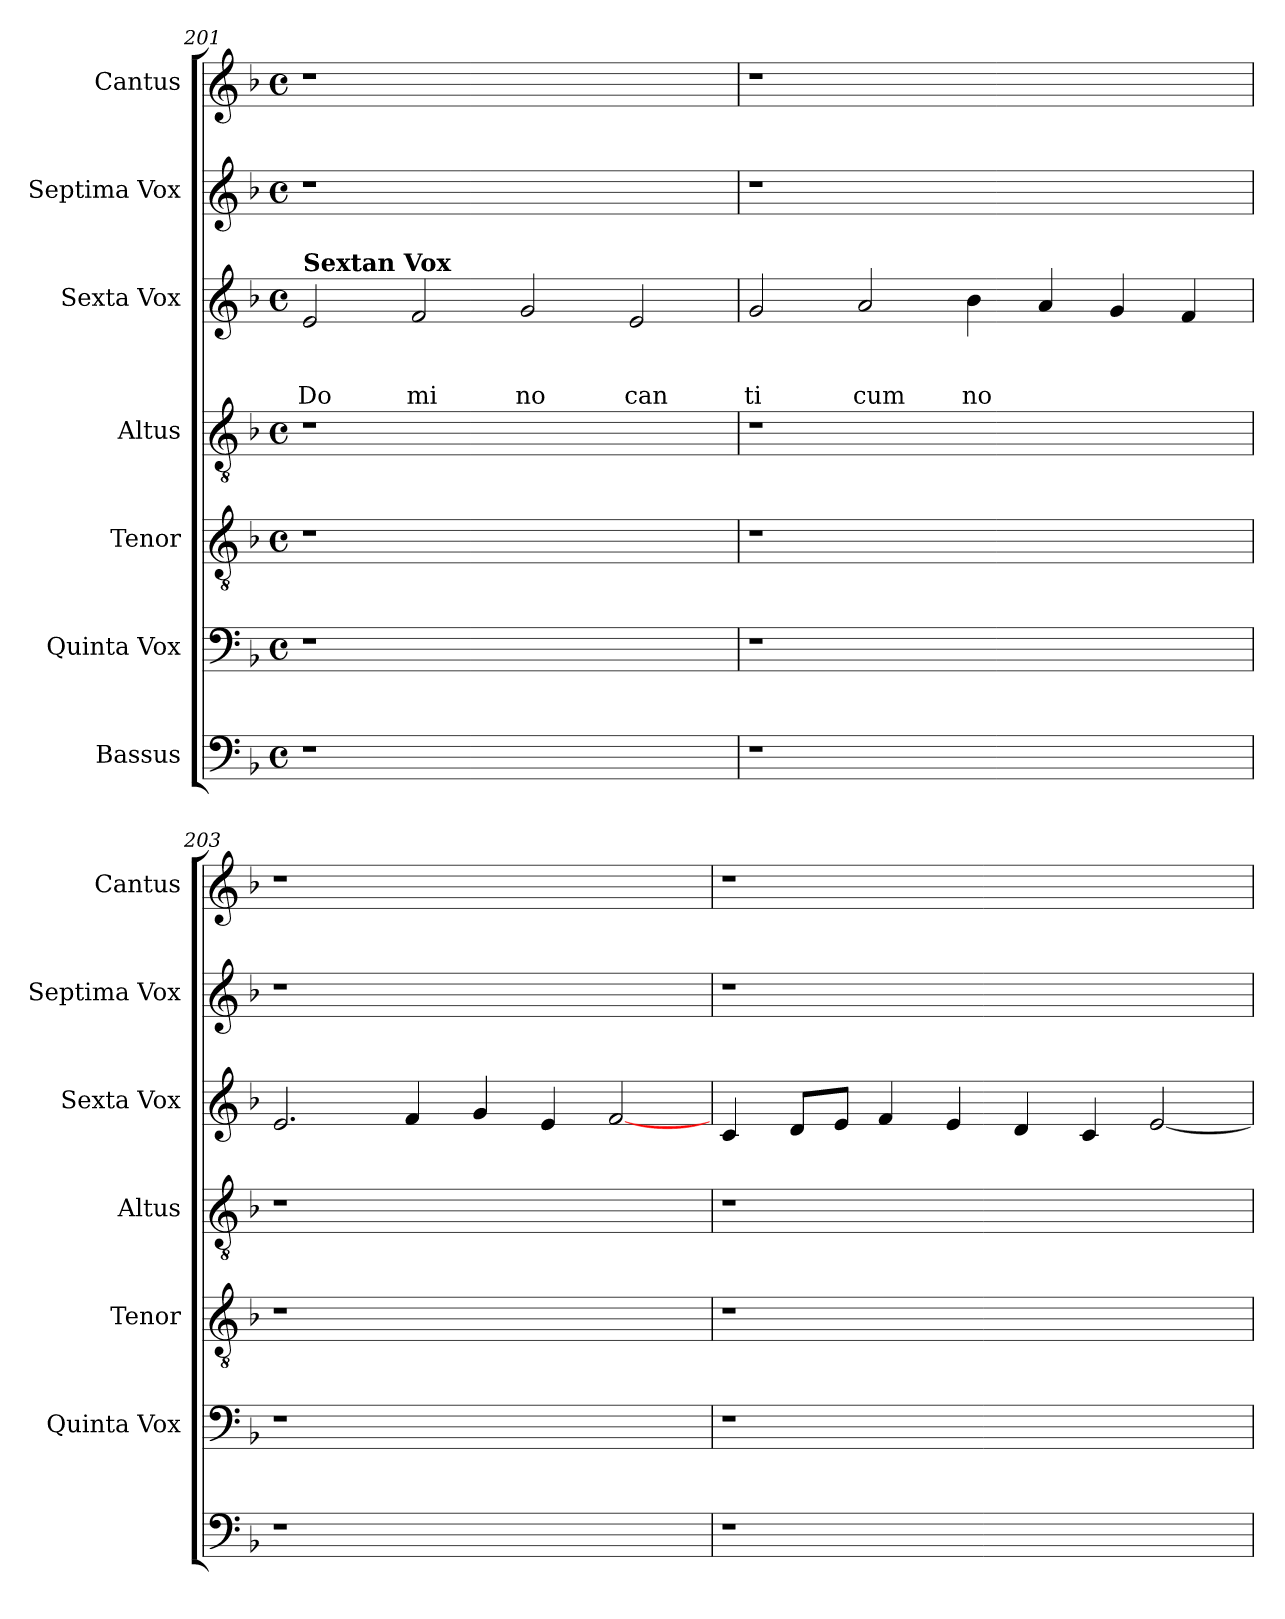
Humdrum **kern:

**kern	**kern	**kern	**kern	**kern	**text	**text	**text	**kern	**kern
*part7	*part6	*part5	*part4	*part3	*part3	*part3	*part3	*part2	*part1
*staff7	*staff6	*staff5	*staff4	*staff3	*staff3	*staff3	*staff3	*staff2	*staff1
*I"Bassus	*I"Quinta Vox	*I"Tenor	*I"Altus	*I"Sexta Vox	*	*	*	*I"Septima Vox	*I"Cantus
*	*I'Quinta Vox	*I'Tenor	*I'Altus	*I'Sexta Vox	*	*	*	*I'Septima Vox	*I'Cantus
*clefF4	*clefF4	*clefGv2	*clefGv2	*clefG2	*	*	*	*clefG2	*clefG2
*k[b-]	*k[b-]	*k[b-]	*k[b-]	*k[b-]	*	*	*	*k[b-]	*k[b-]
*F:	*F:	*F:	*F:	*F:	*	*	*	*F:	*F:
*M4/4	*M4/4	*M4/4	*M4/4	*M4/4	*	*	*	*M4/4	*M4/4
*met(c)	*met(c)	*met(c)	*met(c)	*met(c)	*	*	*	*met(c)	*met(c)
=201	=201	=201	=201	=201	=201	=201	=201	=201	=201
!	!	!	!	!LO:TX:a:B:t=Sextan Vox	!	!	!	!	!
!	!	!	!	!	!	!	!LO:LY:b	!	!
1r	1r	1r	1r	2e/	.	.	Do	1r	1r
!	!	!	!	!	!	!	!LO:LY:b	!	!
.	.	.	.	2f/	.	.	mi	.	.
!	!	!	!	!	!	!	!LO:LY:b	!	!
1ryy	1ryy	1ryy	1ryy	2g/	.	.	no	1ryy	1ryy
!	!	!	!	!	!	!	!LO:LY:b	!	!
.	.	.	.	2e/	.	.	can	.	.
=202	=202	=202	=202	=202	=202	=202	=202	=202	=202
!	!	!	!	!	!	!	!LO:LY:b	!	!
1r	1r	1r	1r	2g/	.	.	ti	1r	1r
!	!	!	!	!	!	!	!LO:LY:b	!	!
.	.	.	.	2a/	.	.	cum	.	.
!	!	!	!	!	!	!	!LO:LY:b	!	!
1ryy	1ryy	1ryy	1ryy	4b-\	.	.	no	1ryy	1ryy
.	.	.	.	4a/	.	.	.	.	.
.	.	.	.	4g/	.	.	.	.	.
.	.	.	.	4f/	.	.	.	.	.
=203	=203	=203	=203	=203	=203	=203	=203	=203	=203
1r	1r	1r	1r	2.e/	.	.	.	1r	1r
.	.	.	.	4f/	.	.	.	.	.
1ryy	1ryy	1ryy	1ryy	4g/	.	.	.	1ryy	1ryy
.	.	.	.	4e/	.	.	.	.	.
.	.	.	.	[<2f/	.	.	.	.	.
!!LO:LB:g=z
=204	=204	=204	=204	=204	=204	=204	=204	=204	=204
1r	1r	1r	1r	4c/	.	.	.	1r	1r
.	.	.	.	8d/L	.	.	.	.	.
.	.	.	.	8e/J	.	.	.	.	.
.	.	.	.	4f/	.	.	.	.	.
.	.	.	.	4e/	.	.	.	.	.
1ryy	1ryy	1ryy	1ryy	4d/	.	.	.	1ryy	1ryy
.	.	.	.	4c/	.	.	.	.	.
.	.	.	.	[<2e/	.	.	.	.	.
=	=	=	=	=	=	=	=	=	=
*-	*-	*-	*-	*-	*-	*-	*-	*-	*-
